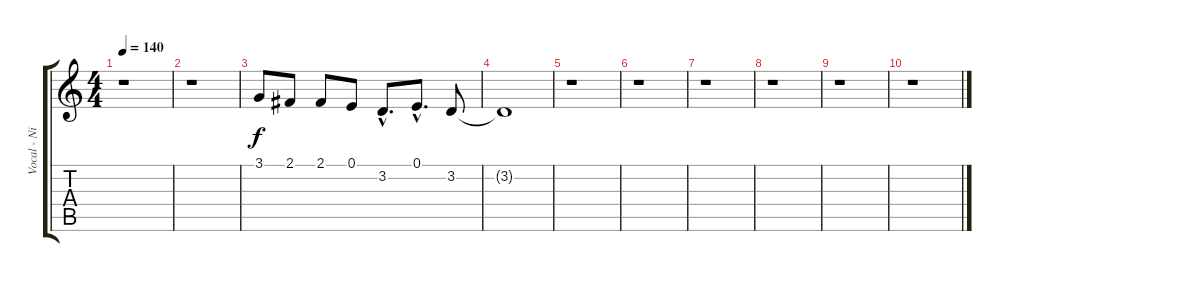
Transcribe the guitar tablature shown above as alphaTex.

\track ("Vocal - Nikola" "Vocal - Ni") {instrument flute}
\staff {score tabs}
\tuning (E4 B3 G3 D3 A2 E2) {hide}
\ts (4 4)
\tempo 140
\clef g2
\ks c
r.1{dy f} |
r.1 |
3.1.8 2.1.8 2.1.8 0.1.8 3.2{hac}.8{d} 0.1{hac}.8{d} 3.2.8 |
3.2{t}.1 |
r.1 |
r.1 |
r.1 |
r.1 |
r.1 |
r.1
